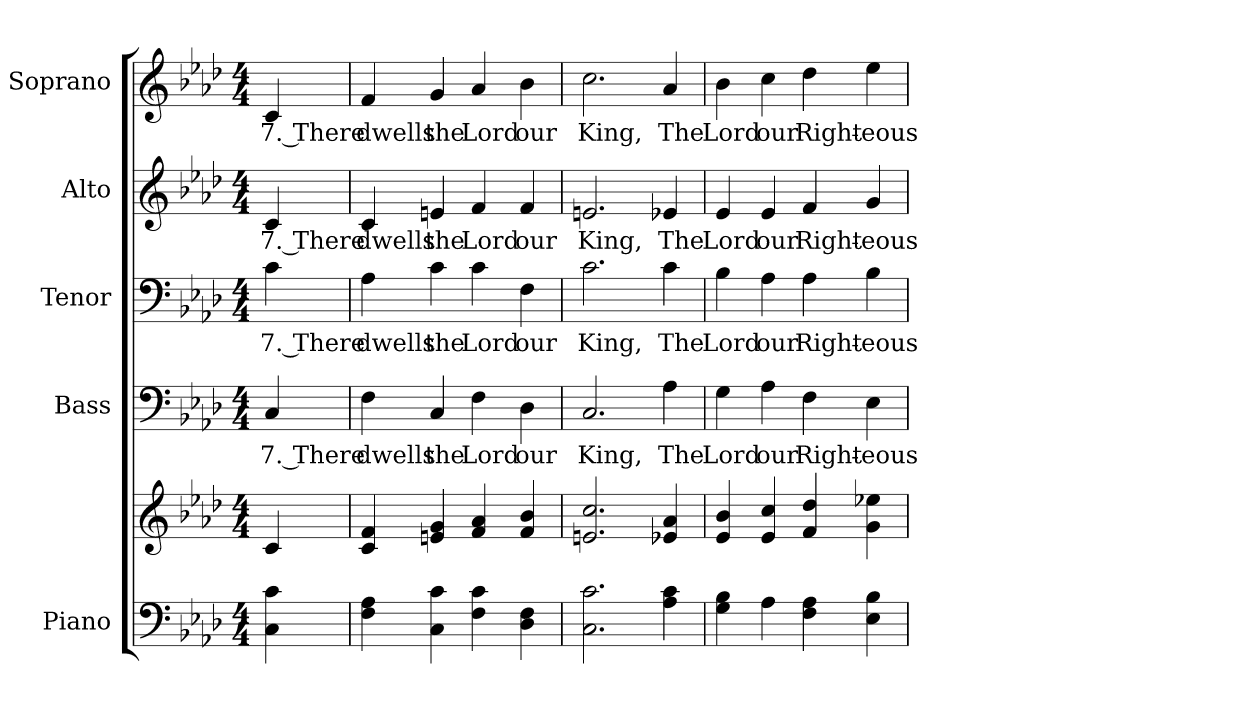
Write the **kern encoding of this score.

**kern	**kern	**kern	**text	**kern	**text	**kern	**text	**kern	**text
*part5	*part5	*part4	*part4	*part3	*part3	*part2	*part2	*part1	*part1
*staff6	*staff5	*staff4	*staff4	*staff3	*staff3	*staff2	*staff2	*staff1	*staff1
*I"Piano	*	*I"Bass	*	*I"Tenor	*	*I"Alto	*	*I"Soprano	*
*I'Pno.	*	*I'B.	*	*I'T.	*	*I'A.	*	*I'S.	*
!!LO:PB:g=z
*clefF4	*clefG2	*clefF4	*	*clefF4	*	*clefG2	*	*clefG2	*
*k[b-e-a-d-]	*k[b-e-a-d-]	*k[b-e-a-d-]	*	*k[b-e-a-d-]	*	*k[b-e-a-d-]	*	*k[b-e-a-d-]	*
*A-:	*A-:	*A-:	*	*A-:	*	*A-:	*	*A-:	*
*M4/4	*M4/4	*M4/4	*	*M4/4	*	*M4/4	*	*M4/4	*
*MM140	*MM140	*MM140	*	*MM140	*	*MM140	*	*MM140	*
=	=	=	=	=	=	=	=	=	=
!	!	!	!LO:LY:b:color=#000000	!	!	!	!	!	!
!	!	!	!	!	!LO:LY:b:color=#000000	!	!	!	!
!	!	!	!	!	!	!	!LO:LY:b:color=#000000	!	!
!	!	!	!	!	!	!	!	!	!LO:LY:b:color=#000000
4Ci\ 4ci	4ci/	4Ci/	7. There	4ci\	7. There	4ci/	7. There	4ci/	7. There
=1	=1	=1	=1	=1	=1	=1	=1	=1	=1
!	!	!	!LO:LY:b:color=#000000	!	!	!	!	!	!
!	!	!	!	!	!LO:LY:b:color=#000000	!	!	!	!
!	!	!	!	!	!	!	!LO:LY:b:color=#000000	!	!
!	!	!	!	!	!	!	!	!	!LO:LY:b:color=#000000
4Fi\ 4A-i	4ci/ 4fi	4Fi\	dwells	4A-i\	dwells	4ci/	dwells	4fi/	dwells
!	!	!	!LO:LY:b:color=#000000	!	!	!	!	!	!
!	!	!	!	!	!LO:LY:b:color=#000000	!	!	!	!
!	!	!	!	!	!	!	!LO:LY:b:color=#000000	!	!
!	!	!	!	!	!	!	!	!	!LO:LY:b:color=#000000
4Ci\ 4ci	4eni/ 4gi	4Ci/	the	4ci\	the	4eni/	the	4gi/	the
!	!	!	!LO:LY:b:color=#000000	!	!	!	!	!	!
!	!	!	!	!	!LO:LY:b:color=#000000	!	!	!	!
!	!	!	!	!	!	!	!LO:LY:b:color=#000000	!	!
!	!	!	!	!	!	!	!	!	!LO:LY:b:color=#000000
4Fi\ 4ci	4fi/ 4a-i	4Fi\	Lord	4ci\	Lord	4fi/	Lord	4a-i/	Lord
!	!	!	!LO:LY:b:color=#000000	!	!	!	!	!	!
!	!	!	!	!	!LO:LY:b:color=#000000	!	!	!	!
!	!	!	!	!	!	!	!LO:LY:b:color=#000000	!	!
!	!	!	!	!	!	!	!	!	!LO:LY:b:color=#000000
4D-i\ 4Fi	4fi/ 4b-i	4D-i\	our	4Fi\	our	4fi/	our	4b-i\	our
=2	=2	=2	=2	=2	=2	=2	=2	=2	=2
!	!	!	!LO:LY:b:color=#000000	!	!	!	!	!	!
!	!	!	!	!	!LO:LY:b:color=#000000	!	!	!	!
!	!	!	!	!	!	!	!LO:LY:b:color=#000000	!	!
!	!	!	!	!	!	!	!	!	!LO:LY:b:color=#000000
2.Ci\ 2.ci	2.eni/ 2.cci	2.Ci/	King,	2.ci\	King,	2.eni/	King,	2.cci\	King,
!	!	!	!LO:LY:b:color=#000000	!	!	!	!	!	!
!	!	!	!	!	!LO:LY:b:color=#000000	!	!	!	!
!	!	!	!	!	!	!	!LO:LY:b:color=#000000	!	!
!	!	!	!	!	!	!	!	!	!LO:LY:b:color=#000000
4A-i\ 4ci	4e-Xi/ 4a-i	4A-i\	The	4ci\	The	4e-Xi/	The	4a-i/	The
!!LO:PB:g=z
=3	=3	=3	=3	=3	=3	=3	=3	=3	=3
!	!	!	!LO:LY:b:color=#000000	!	!	!	!	!	!
!	!	!	!	!	!LO:LY:b:color=#000000	!	!	!	!
!	!	!	!	!	!	!	!LO:LY:b:color=#000000	!	!
!	!	!	!	!	!	!	!	!	!LO:LY:b:color=#000000
4Gi\ 4B-i	4e-i/ 4b-i	4Gi\	Lord	4B-i\	Lord	4e-i/	Lord	4b-i\	Lord
!	!	!	!LO:LY:b:color=#000000	!	!	!	!	!	!
!	!	!	!	!	!LO:LY:b:color=#000000	!	!	!	!
!	!	!	!	!	!	!	!LO:LY:b:color=#000000	!	!
!	!	!	!	!	!	!	!	!	!LO:LY:b:color=#000000
4A-i\	4e-i/ 4cci	4A-i\	our	4A-i\	our	4e-i/	our	4cci\	our
!	!	!	!LO:LY:b:color=#000000	!	!	!	!	!	!
!	!	!	!	!	!LO:LY:b:color=#000000	!	!	!	!
!	!	!	!	!	!	!	!LO:LY:b:color=#000000	!	!
!	!	!	!	!	!	!	!	!	!LO:LY:b:color=#000000
4Fi\ 4A-i	4fi/ 4dd-i	4Fi\	Right-	4A-i\	Right-	4fi/	Right-	4dd-i\	Right-
!	!	!	!LO:LY:b:color=#000000	!	!	!	!	!	!
!	!	!	!	!	!LO:LY:b:color=#000000	!	!	!	!
!	!	!	!	!	!	!	!LO:LY:b:color=#000000	!	!
!	!	!	!	!	!	!	!	!	!LO:LY:b:color=#000000
4E-i\ 4B-i	4gi\ 4ee-Xi	4E-i\	-eous-	4B-i\	-eous-	4gi/	-eous-	4ee-i\	-eous-
=	=	=	=	=	=	=	=	=	=
*-	*-	*-	*-	*-	*-	*-	*-	*-	*-
